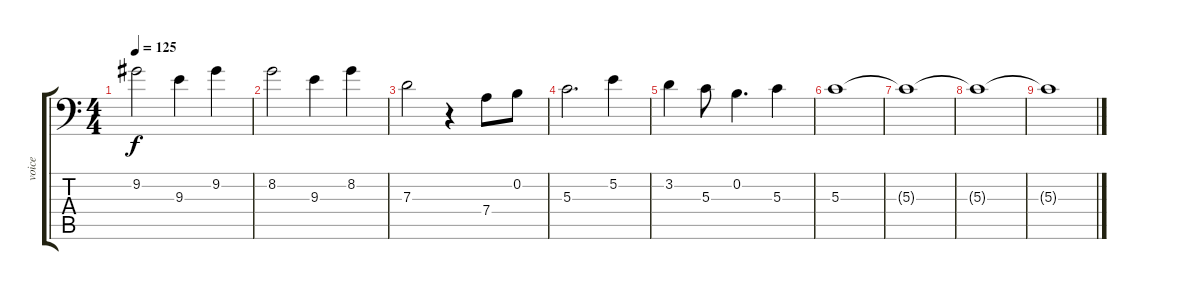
\track ("voice" "voice") {instrument lead3calliope}
\staff {score tabs}
\tuning (A4 B3 G3 D3 A2 E1) {hide}
\ts (4 4)
\tempo 125
\clef f4
\ks c
9.2.2{dy f} 9.3.4 9.2.4 |
8.2.2 9.3.4 8.2.4 |
7.3.2 r.4 7.4.8 0.2.8 |
5.3.2{d} 5.2.4 |
3.2.4 5.3.8 0.2.4{d} 5.3.4 |
5.3.1 |
5.3{t}.1{volume 4} |
5.3{t}.1 |
5.3{t}.1
